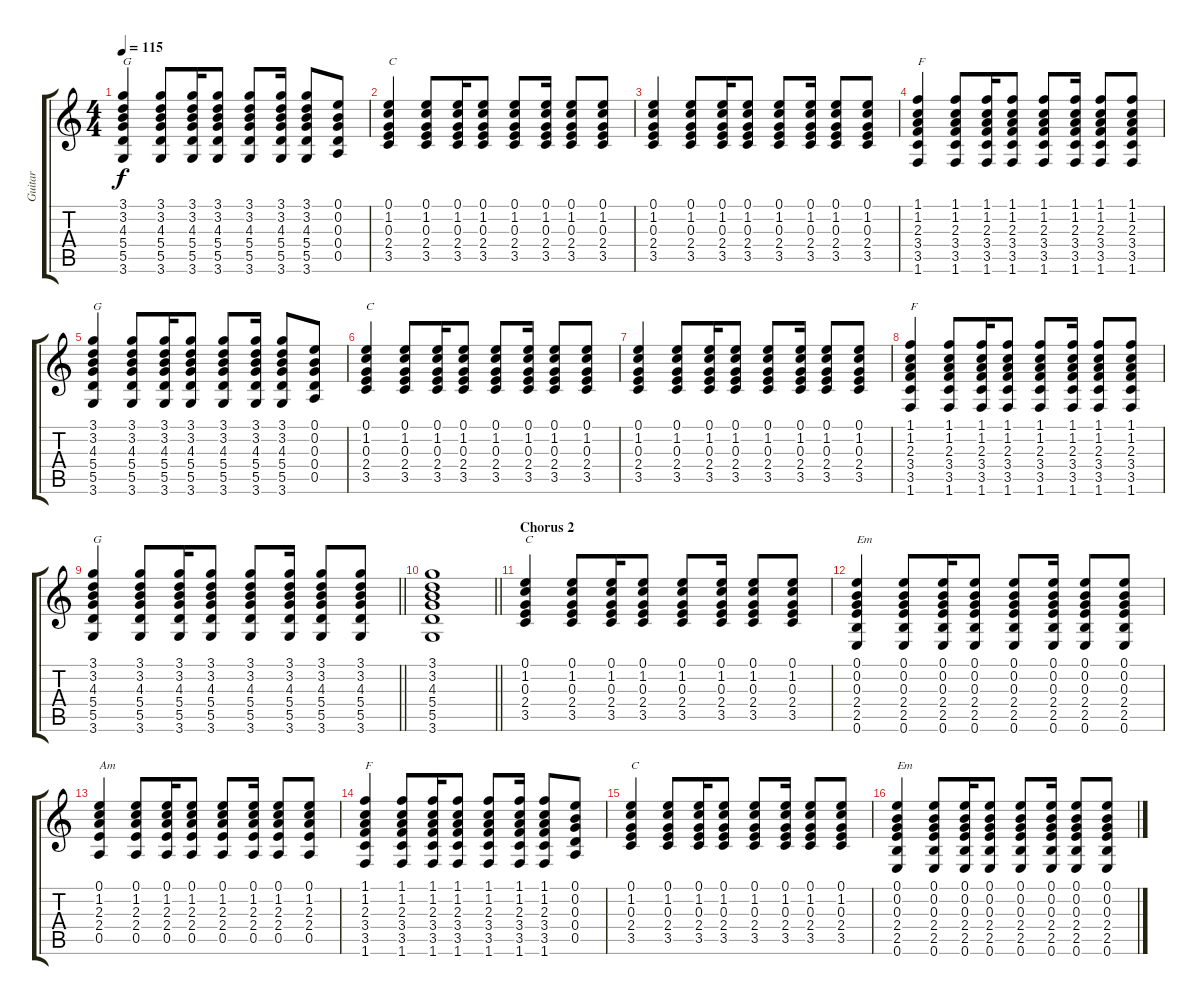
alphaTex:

\track ("Guitar" "Guitar") {instrument acousticguitarsteel}
\staff {score tabs}
\tuning (E4 B3 G3 D3 A2 E2) {hide}
\ts (4 4)
\tempo 115
\clef g2
\ks c
(3.1 3.2 4.3 5.4 5.5 3.6).4{txt "G" dy f} (3.1 3.2 4.3 5.4 5.5 3.6).8 (3.1 3.2 4.3 5.4 5.5 3.6).16 (3.1 3.2 4.3 5.4 5.5 3.6).8 (3.1 3.2 4.3 5.4 5.5 3.6).8 (3.1 3.2 4.3 5.4 5.5 3.6).16 (3.1 3.2 4.3 5.4 5.5 3.6).8 (0.1 0.2 0.3 0.4 0.5).8 |
(0.1 1.2 0.3 2.4 3.5).4{txt "C"} (0.1 1.2 0.3 2.4 3.5).8 (0.1 1.2 0.3 2.4 3.5).16 (0.1 1.2 0.3 2.4 3.5).8 (0.1 1.2 0.3 2.4 3.5).8 (0.1 1.2 0.3 2.4 3.5).16 (0.1 1.2 0.3 2.4 3.5).8 (0.1 1.2 0.3 2.4 3.5).8 |
(0.1 1.2 0.3 2.4 3.5).4 (0.1 1.2 0.3 2.4 3.5).8 (0.1 1.2 0.3 2.4 3.5).16 (0.1 1.2 0.3 2.4 3.5).8 (0.1 1.2 0.3 2.4 3.5).8 (0.1 1.2 0.3 2.4 3.5).16 (0.1 1.2 0.3 2.4 3.5).8 (0.1 1.2 0.3 2.4 3.5).8 |
(1.1 1.2 2.3 3.4 3.5 1.6).4{txt "F"} (1.1 1.2 2.3 3.4 3.5 1.6).8 (1.1 1.2 2.3 3.4 3.5 1.6).16 (1.1 1.2 2.3 3.4 3.5 1.6).8 (1.1 1.2 2.3 3.4 3.5 1.6).8 (1.1 1.2 2.3 3.4 3.5 1.6).16 (1.1 1.2 2.3 3.4 3.5 1.6).8 (1.1 1.2 2.3 3.4 3.5 1.6).8 |
(3.1 3.2 4.3 5.4 5.5 3.6).4{txt "G"} (3.1 3.2 4.3 5.4 5.5 3.6).8 (3.1 3.2 4.3 5.4 5.5 3.6).16 (3.1 3.2 4.3 5.4 5.5 3.6).8 (3.1 3.2 4.3 5.4 5.5 3.6).8 (3.1 3.2 4.3 5.4 5.5 3.6).16 (3.1 3.2 4.3 5.4 5.5 3.6).8 (0.1 0.2 0.3 0.4 0.5).8 |
(0.1 1.2 0.3 2.4 3.5).4{txt "C"} (0.1 1.2 0.3 2.4 3.5).8 (0.1 1.2 0.3 2.4 3.5).16 (0.1 1.2 0.3 2.4 3.5).8 (0.1 1.2 0.3 2.4 3.5).8 (0.1 1.2 0.3 2.4 3.5).16 (0.1 1.2 0.3 2.4 3.5).8 (0.1 1.2 0.3 2.4 3.5).8 |
(0.1 1.2 0.3 2.4 3.5).4 (0.1 1.2 0.3 2.4 3.5).8 (0.1 1.2 0.3 2.4 3.5).16 (0.1 1.2 0.3 2.4 3.5).8 (0.1 1.2 0.3 2.4 3.5).8 (0.1 1.2 0.3 2.4 3.5).16 (0.1 1.2 0.3 2.4 3.5).8 (0.1 1.2 0.3 2.4 3.5).8 |
(1.1 1.2 2.3 3.4 3.5 1.6).4{txt "F"} (1.1 1.2 2.3 3.4 3.5 1.6).8 (1.1 1.2 2.3 3.4 3.5 1.6).16 (1.1 1.2 2.3 3.4 3.5 1.6).8 (1.1 1.2 2.3 3.4 3.5 1.6).8 (1.1 1.2 2.3 3.4 3.5 1.6).16 (1.1 1.2 2.3 3.4 3.5 1.6).8 (1.1 1.2 2.3 3.4 3.5 1.6).8 |
\barLineRight lightlight
(3.1 3.2 4.3 5.4 5.5 3.6).4{txt "G"} (3.1 3.2 4.3 5.4 5.5 3.6).8 (3.1 3.2 4.3 5.4 5.5 3.6).16 (3.1 3.2 4.3 5.4 5.5 3.6).8 (3.1 3.2 4.3 5.4 5.5 3.6).8 (3.1 3.2 4.3 5.4 5.5 3.6).16 (3.1 3.2 4.3 5.4 5.5 3.6).8 (3.1 3.2 4.3 5.4 5.5 3.6).8 |
\barLineRight lightlight
(3.1 3.2 4.3 5.4 5.5 3.6).1 |
\section ("" "Chorus 2")
(0.1 1.2 0.3 2.4 3.5).4{txt "C"} (0.1 1.2 0.3 2.4 3.5).8 (0.1 1.2 0.3 2.4 3.5).16 (0.1 1.2 0.3 2.4 3.5).8 (0.1 1.2 0.3 2.4 3.5).8 (0.1 1.2 0.3 2.4 3.5).16 (0.1 1.2 0.3 2.4 3.5).8 (0.1 1.2 0.3 2.4 3.5).8 |
(0.1 0.2 0.3 2.4 2.5 0.6).4{txt "Em"} (0.1 0.2 0.3 2.4 2.5 0.6).8 (0.1 0.2 0.3 2.4 2.5 0.6).16 (0.1 0.2 0.3 2.4 2.5 0.6).8 (0.1 0.2 0.3 2.4 2.5 0.6).8 (0.1 0.2 0.3 2.4 2.5 0.6).16 (0.1 0.2 0.3 2.4 2.5 0.6).8 (0.1 0.2 0.3 2.4 2.5 0.6).8 |
(0.1 1.2 2.3 2.4 0.5).4{txt "Am"} (0.1 1.2 2.3 2.4 0.5).8 (0.1 1.2 2.3 2.4 0.5).16 (0.1 1.2 2.3 2.4 0.5).8 (0.1 1.2 2.3 2.4 0.5).8 (0.1 1.2 2.3 2.4 0.5).16 (0.1 1.2 2.3 2.4 0.5).8 (0.1 1.2 2.3 2.4 0.5).8 |
(1.1 1.2 2.3 3.4 3.5 1.6).4{txt "F"} (1.1 1.2 2.3 3.4 3.5 1.6).8 (1.1 1.2 2.3 3.4 3.5 1.6).16 (1.1 1.2 2.3 3.4 3.5 1.6).8 (1.1 1.2 2.3 3.4 3.5 1.6).8 (1.1 1.2 2.3 3.4 3.5 1.6).16 (1.1 1.2 2.3 3.4 3.5 1.6).8 (0.1 0.2 0.3 0.4 0.5).8 |
(0.1 1.2 0.3 2.4 3.5).4{txt "C"} (0.1 1.2 0.3 2.4 3.5).8 (0.1 1.2 0.3 2.4 3.5).16 (0.1 1.2 0.3 2.4 3.5).8 (0.1 1.2 0.3 2.4 3.5).8 (0.1 1.2 0.3 2.4 3.5).16 (0.1 1.2 0.3 2.4 3.5).8 (0.1 1.2 0.3 2.4 3.5).8 |
(0.1 0.2 0.3 2.4 2.5 0.6).4{txt "Em"} (0.1 0.2 0.3 2.4 2.5 0.6).8 (0.1 0.2 0.3 2.4 2.5 0.6).16 (0.1 0.2 0.3 2.4 2.5 0.6).8 (0.1 0.2 0.3 2.4 2.5 0.6).8 (0.1 0.2 0.3 2.4 2.5 0.6).16 (0.1 0.2 0.3 2.4 2.5 0.6).8 (0.1 0.2 0.3 2.4 2.5 0.6).8
